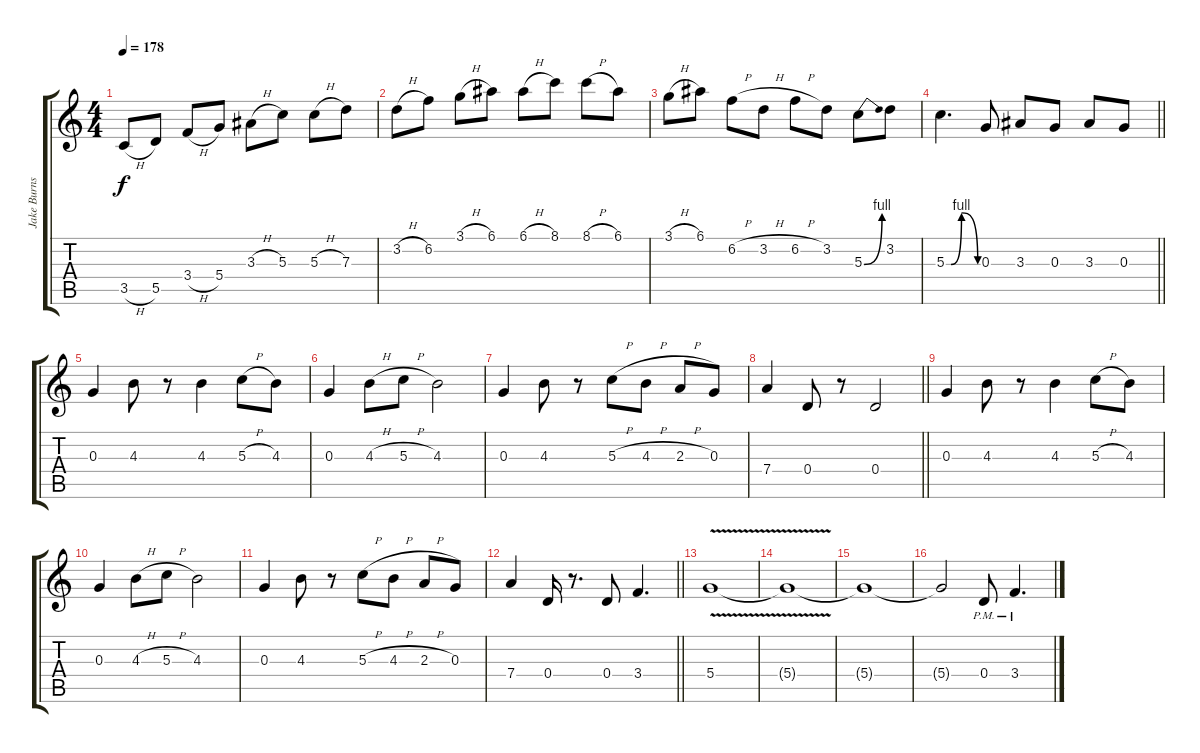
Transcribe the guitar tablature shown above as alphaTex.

\track ("Jake Burns" "Jake Burns") {instrument distortionguitar}
\staff {score tabs}
\tuning (E4 B3 G3 D3 A2 E2) {hide}
\ts (4 4)
\tempo 178
\clef g2
\ks c
3.5{h}.8{dy f} 5.5.8 3.4{h}.8 5.4.8 3.3{h}.8 5.3.8 5.3{h}.8 7.3.8 |
3.2{h}.8 6.2.8 3.1{h}.8 6.1.8 6.1{h}.8 8.1.8 8.1{h}.8 6.1.8 |
3.1{h}.8 6.1.8 6.2{h}.8 3.2{h}.8 6.2{h}.8 3.2.8 5.3{be (bend 0 0 60 4)}.8 3.2.8 |
\barLineRight lightlight
5.3{be (custom 0 0 9 0 29 4 60 0)}.4{d} 0.3.8 3.3.8 0.3.8 3.3.8 0.3.8 |
0.3.4 4.3.8 r.8 4.3.4 5.3{h}.8 4.3.8 |
0.3.4 4.3{h}.8 5.3{h}.8 4.3.2 |
0.3.4 4.3.8 r.8 5.3{h}.8 4.3{h}.8 2.3{h}.8 0.3.8 |
\barLineRight lightlight
7.4.4 0.4.8 r.8 0.4.2 |
0.3.4 4.3.8 r.8 4.3.4 5.3{h}.8 4.3.8 |
0.3.4 4.3{h}.8 5.3{h}.8 4.3.2 |
0.3.4 4.3.8 r.8 5.3{h}.8 4.3{h}.8 2.3{h}.8 0.3.8 |
\barLineRight lightlight
7.4.4 0.4.16 r.8{d} 0.4.8 3.4.4{d} |
5.4{v}.1 |
5.4{t}.1 |
5.4{t}.1 |
5.4{t}.2 0.4{pm}.8 3.4{pm}.4{d}
